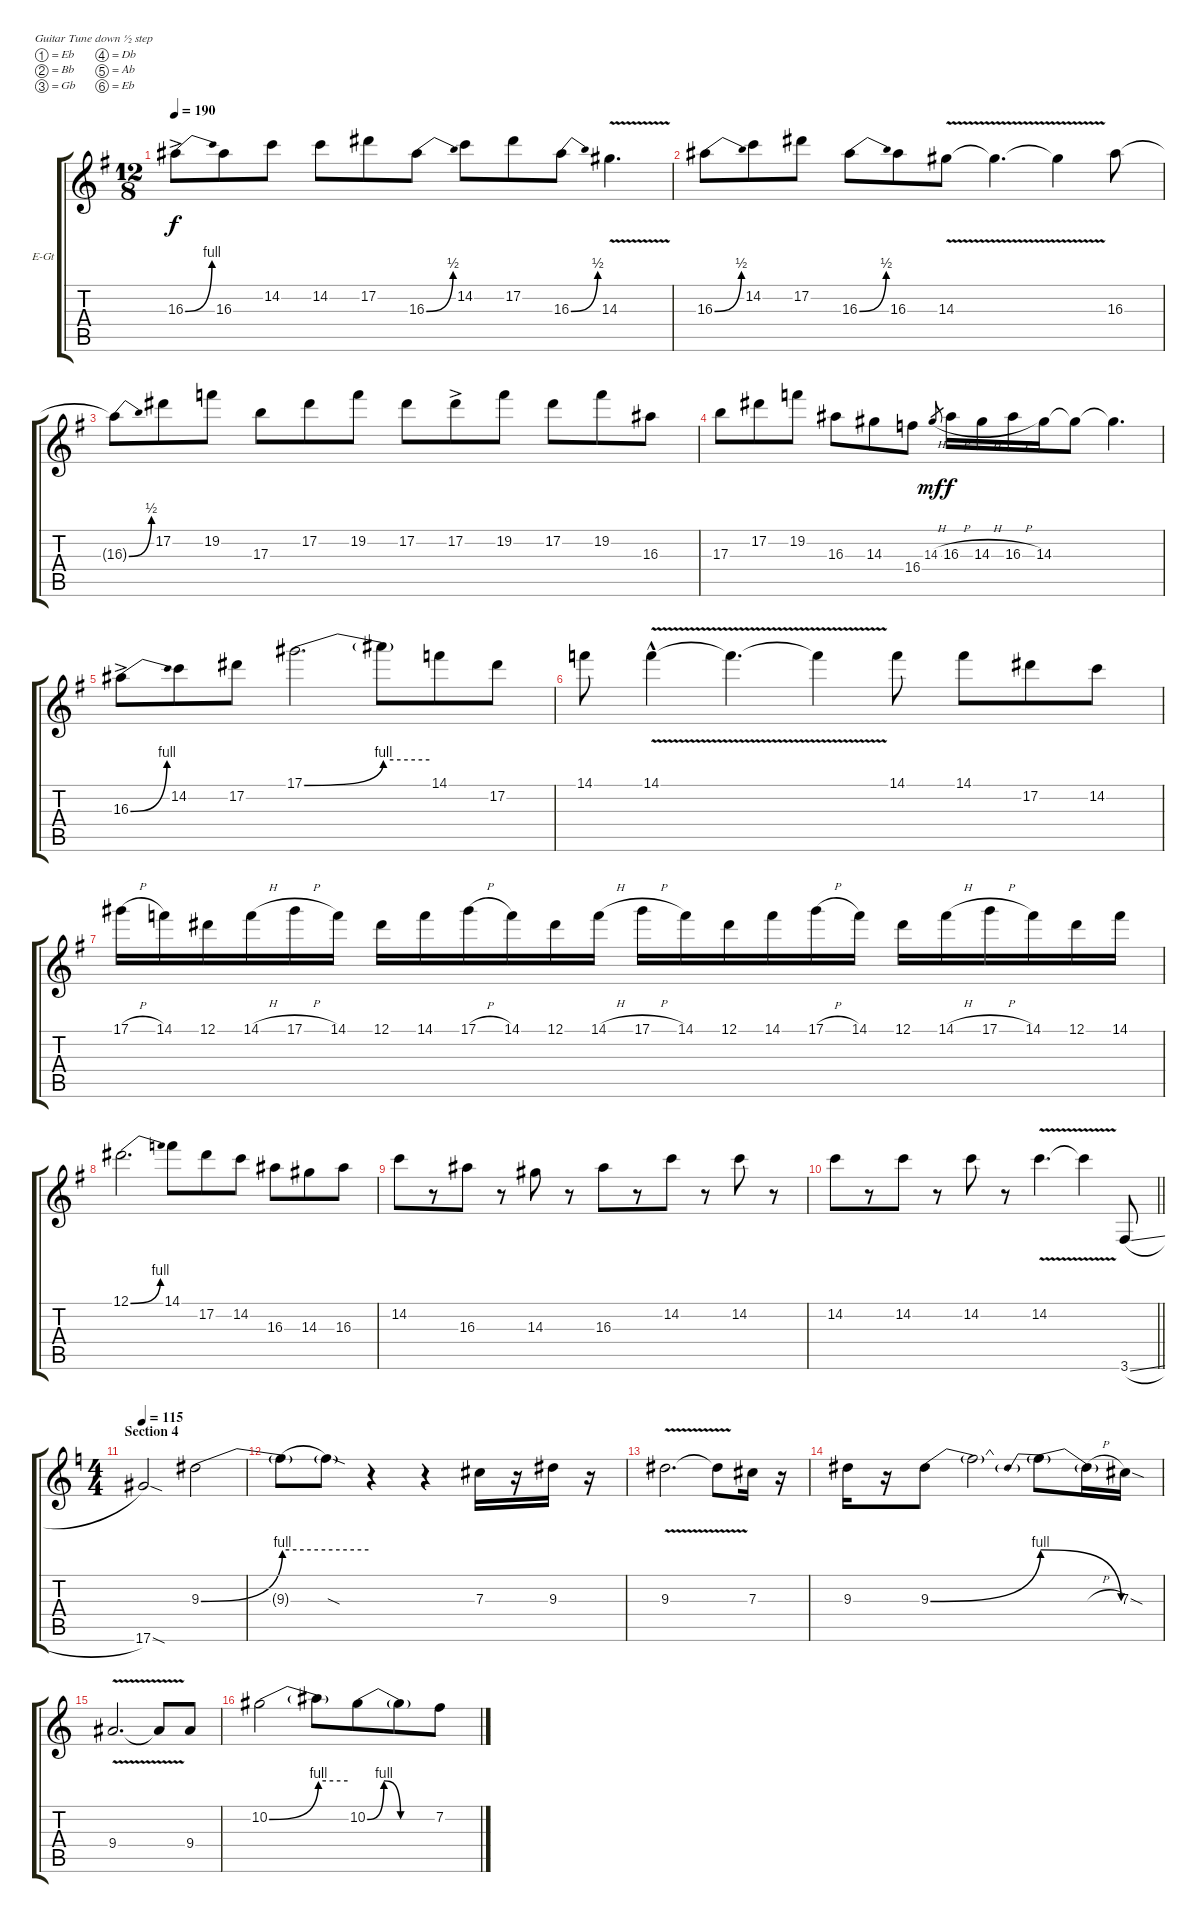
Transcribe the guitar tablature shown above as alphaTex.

\bracketExtendMode groupsimilarinstruments
\firstSystemTrackNameOrientation horizontal
\otherSystemsTrackNameOrientation horizontal
\track ("Gtr - Solo" "E-Gt") {instrument overdrivenguitar}
\staff {score tabs}
\tuning (Eb4 Bb3 Gb3 Db3 Ab2 Eb2)
\ts (12 8)
\tempo 190
\clef g2
\ks eminor
16.3{be (bend 0 0 60 4) ac}.8{dy f} 16.3.8 14.2.8 14.2.8 17.2.8 16.3{be (bend 0 0 60 2)}.8 14.2.8 17.2.8 16.3{be (bend 0 0 60 2)}.8 14.3{v}.4{d} |
16.3{be (bend 0 0 60 2)}.8 14.2.8 17.2.8 16.3{be (bend 0 0 60 2)}.8 16.3.8 14.3{v}.8 14.3{v t}.4{d} 14.3{v t}.4 16.3.8 |
16.3{be (bend 0 0 60 2) t}.8 17.2.8 19.2.8 17.3.8 17.2.8 19.2.8 17.2.8 17.2{ac}.8 19.2.8 17.2.8 19.2.8 16.3.8 |
17.3.8 17.2.8 19.2.8 16.3.8 14.3.8 16.4.8 14.3{h}.8{gr dy mf} 16.3{h}.16{dy f} 14.3{h}.16 16.3{h}.16 14.3.16 14.3{t}.8 14.3{t}.4{d} |
16.3{be (bend 0 0 60 4) ac}.8 14.2.8 17.2.8 17.1{be (bend 0 0 60 4)}.2{d} 17.1{be (hold 0 4 60 4) t}.8 14.1.8 17.2.8 |
14.1.8 14.1{v hac}.4 14.1{v t}.4{d} 14.1{v t}.4 14.1.8 14.1.8 17.2.8 14.2.8 |
17.1{h}.16 14.1.16 12.1.16 14.1{h}.16 17.1{h}.16 14.1.16 12.1.16 14.1.16 17.1{h}.16 14.1.16 12.1.16 14.1{h}.16 17.1{h}.16 14.1.16 12.1.16 14.1.16 17.1{h}.16 14.1.16 12.1.16 14.1{h}.16 17.1{h}.16 14.1.16 12.1.16 14.1.16 |
12.1{be (bend 0 0 15 4)}.2{d} 14.1.8 17.2.8 14.2.8 16.3.8 14.3.8 16.3.8 |
14.2.8 r.8 16.3.8 r.8 14.3.8 r.8 16.3.8 r.8 14.2.8 r.8 14.2.8 r.8 |
\barLineRight lightlight
14.2.8 r.8 14.2.8 r.8 14.2.8 r.8 14.2{v}.4{d} 14.2{v t}.4 3.6{sl}.8 |
\ts (4 4)
\beaming (8 2 2 2 2)
\section ("" "Section 4")
\tempo 115
\ks aminor
17.6{sod}.2 9.3{be (bend 0 0 60 4)}.2 |
9.3{be (hold 0 4 60 4) t}.8 9.3{sod t}.8 r.4 r.4 7.3.16 r.16 9.3.16 r.16 |
9.3{v}.2{d} 9.3{v t}.8 7.3.16 r.16 |
9.3.16 r.16 9.3{be (bend 0 0 60 4)}.8 9.3{t}.2 9.3{be (prebendrelease 0 4 60 0) t}.8 9.3{h t}.16 7.3{sod}.16 |
9.4{v}.2{d} 9.4{v t}.8 9.4.8 |
10.2{be (bend 0 0 60 4)}.2 10.2{be (hold 0 4 60 4) t}.8 10.2{be (bendrelease 0 0 30 4 30 4 60 0)}.8{beam merge} 10.2{be (hold 0 0 60 0) t}.8 7.2.8
